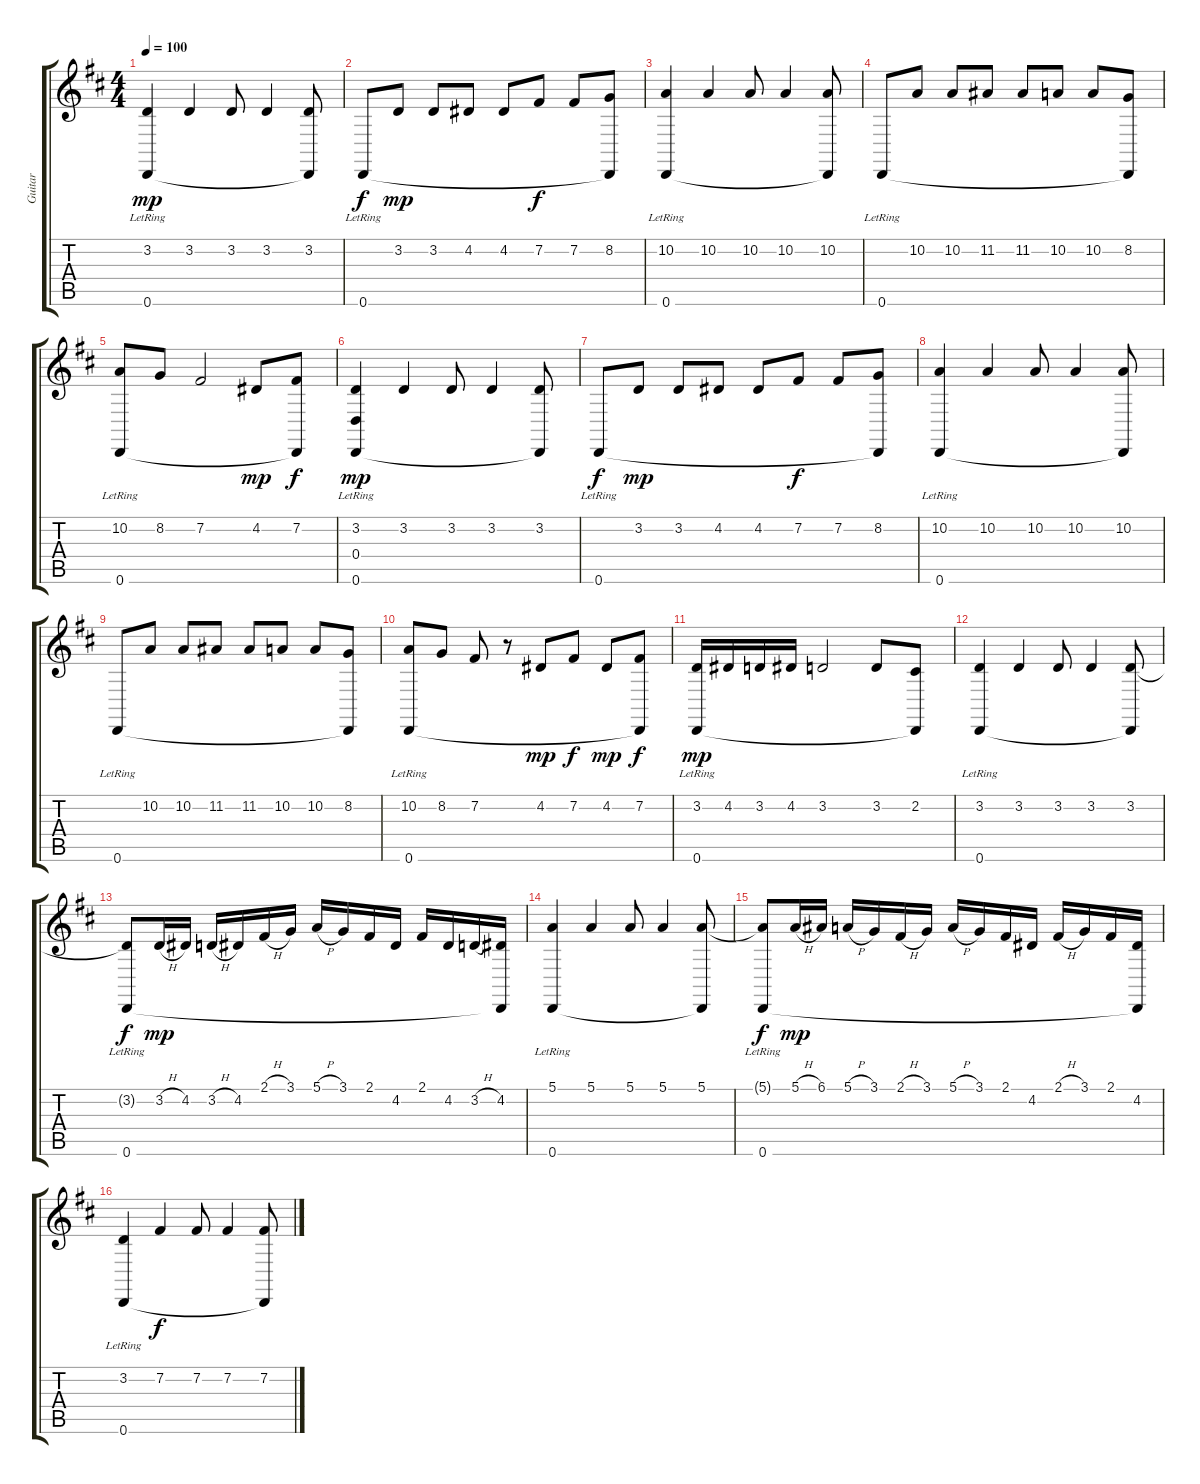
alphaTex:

\track ("Guitar" "Guitar") {instrument sitar}
\staff {score tabs}
\tuning (E4 B3 G3 D3 A2 D2) {hide}
\ts (4 4)
\tempo 100
\clef g2
\ks d
(3.2 0.6{lr}).4{dy mp instrument sitar} 3.2.4 3.2.8 3.2.4 (3.2 0.6{t}).8 |
0.6{lr}.8{dy f} 3.2.8{dy mp} 3.2.8 4.2.8 4.2.8 7.2.8{dy f} 7.2.8 (8.2 0.6{t}).8 |
(10.2 0.6{lr}).4 10.2.4 10.2.8 10.2.4 (10.2 0.6{t}).8 |
0.6{lr}.8 10.2.8 10.2.8 11.2.8 11.2.8 10.2.8 10.2.8 (8.2 0.6{t}).8 |
(10.2 0.6{lr}).8 8.2.8 7.2.2 4.2.8{dy mp} (7.2 0.6{t}).8{dy f} |
(3.2 0.4 0.6{lr}).4{dy mp} 3.2.4 3.2.8 3.2.4 (3.2 0.6{t}).8 |
0.6{lr}.8{dy f} 3.2.8{dy mp} 3.2.8 4.2.8 4.2.8 7.2.8{dy f} 7.2.8 (8.2 0.6{t}).8 |
(10.2 0.6{lr}).4 10.2.4 10.2.8 10.2.4 (10.2 0.6{t}).8 |
0.6{lr}.8 10.2.8 10.2.8 11.2.8 11.2.8 10.2.8 10.2.8 (8.2 0.6{t}).8 |
(10.2 0.6{lr}).8 8.2.8 7.2.8 r.8 4.2.8{dy mp} 7.2.8{dy f} 4.2.8{dy mp} (7.2 0.6{t}).8{dy f} |
(3.2 0.6{lr}).16{dy mp} 4.2.16 3.2.16 4.2.16 3.2.2 3.2.8 (2.2 0.6{t}).8 |
(3.2 0.6{lr}).4 3.2.4 3.2.8 3.2.4 (3.2 0.6{t}).8 |
(3.2{t} 0.6{lr}).8{dy f} 3.2{h}.16{dy mp} 4.2.16 3.2{h}.16 4.2.16 2.1{h}.16 3.1.16 5.1{h}.16 3.1.16 2.1.16 4.2.16 2.1.16 4.2.16 3.2{h}.16 (4.2 0.6{t}).16 |
(5.1 0.6{lr}).4 5.1.4 5.1.8 5.1.4 (5.1 0.6{t}).8 |
(5.1{t} 0.6{lr}).8{dy f} 5.1{h}.16{dy mp} 6.1.16 5.1{h}.16 3.1.16 2.1{h}.16 3.1.16 5.1{h}.16 3.1.16 2.1.16 4.2.16 2.1{h}.16 3.1.16 2.1.16 (4.2 0.6{t}).16 |
(3.2 0.6{lr}).4 7.2.4{dy f} 7.2.8 7.2.4 (7.2 0.6{t}).8
